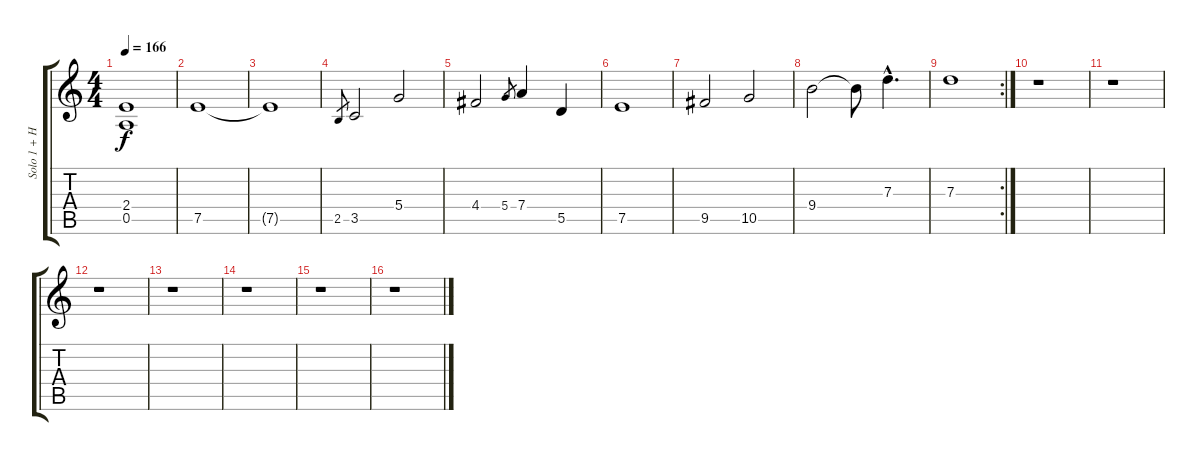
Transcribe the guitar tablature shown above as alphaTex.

\track ("Solo 1 + Harmonisé" "Solo 1 + H") {instrument distortionguitar}
\staff {score tabs}
\tuning (E4 B3 G3 D3 A2 E2) {hide}
\ts (4 4)
\tempo 166
\clef g2
\ks c
(2.4 0.5).1{dy f} |
7.5.1 |
7.5{t}.1 |
2.5.8{gr} 3.5.2 5.4.2 |
4.4.2 5.4.8{gr} 7.4.4 5.5.4 |
7.5.1 |
9.5.2 10.5.2 |
9.4.2 9.4{t}.8 7.3{hac}.4{d} |
\rc 2
7.3.1 |
r.1 |
r.1 |
r.1 |
r.1 |
r.1 |
r.1 |
r.1
